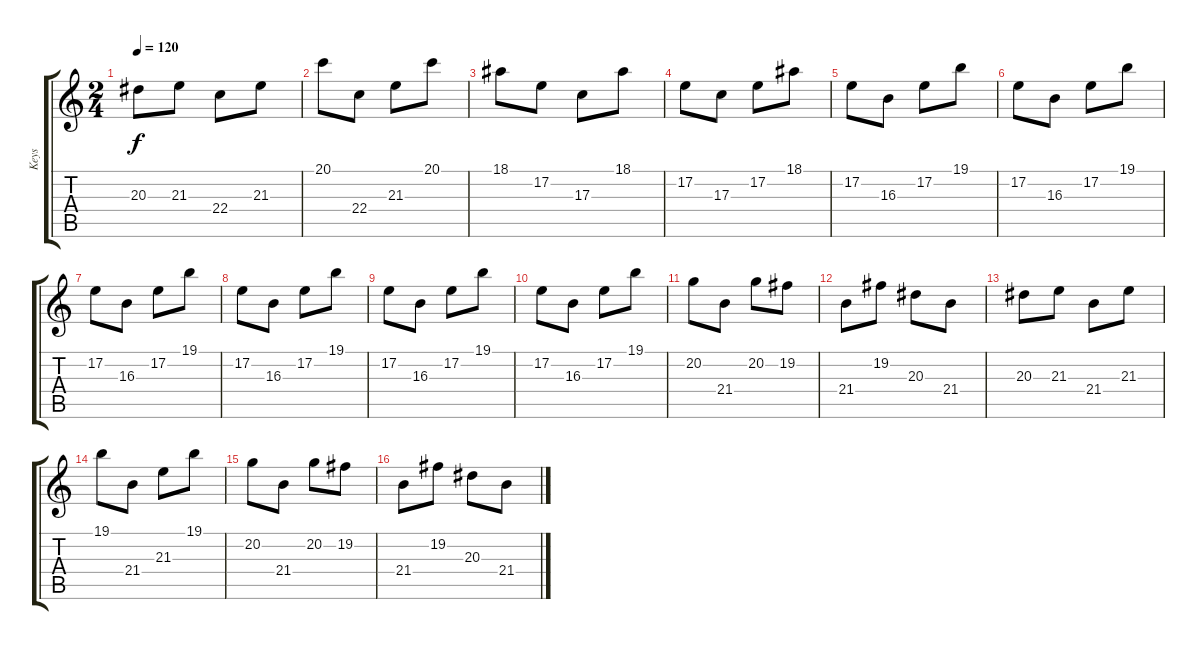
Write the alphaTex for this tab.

\track ("Keys" "Keys") {instrument fx8scifi}
\staff {score tabs}
\tuning (E4 B3 G3 D3 A2 E2) {hide}
\ts (2 4)
\tempo 120
\clef g2
\ks c
20.3.8{dy f} 21.3.8 22.4.8 21.3.8 |
20.1.8 22.4.8 21.3.8 20.1.8 |
18.1.8 17.2.8 17.3.8 18.1.8 |
17.2.8 17.3.8 17.2.8 18.1.8 |
17.2.8 16.3.8 17.2.8 19.1.8 |
17.2.8 16.3.8 17.2.8 19.1.8 |
17.2.8 16.3.8 17.2.8 19.1.8 |
17.2.8 16.3.8 17.2.8 19.1.8 |
17.2.8 16.3.8 17.2.8 19.1.8 |
17.2.8 16.3.8 17.2.8 19.1.8 |
20.2.8 21.4.8 20.2.8 19.2.8 |
21.4.8 19.2.8 20.3.8 21.4.8 |
20.3.8 21.3.8 21.4.8 21.3.8 |
19.1.8 21.4.8 21.3.8 19.1.8 |
20.2.8 21.4.8 20.2.8 19.2.8 |
21.4.8 19.2.8 20.3.8 21.4.8
